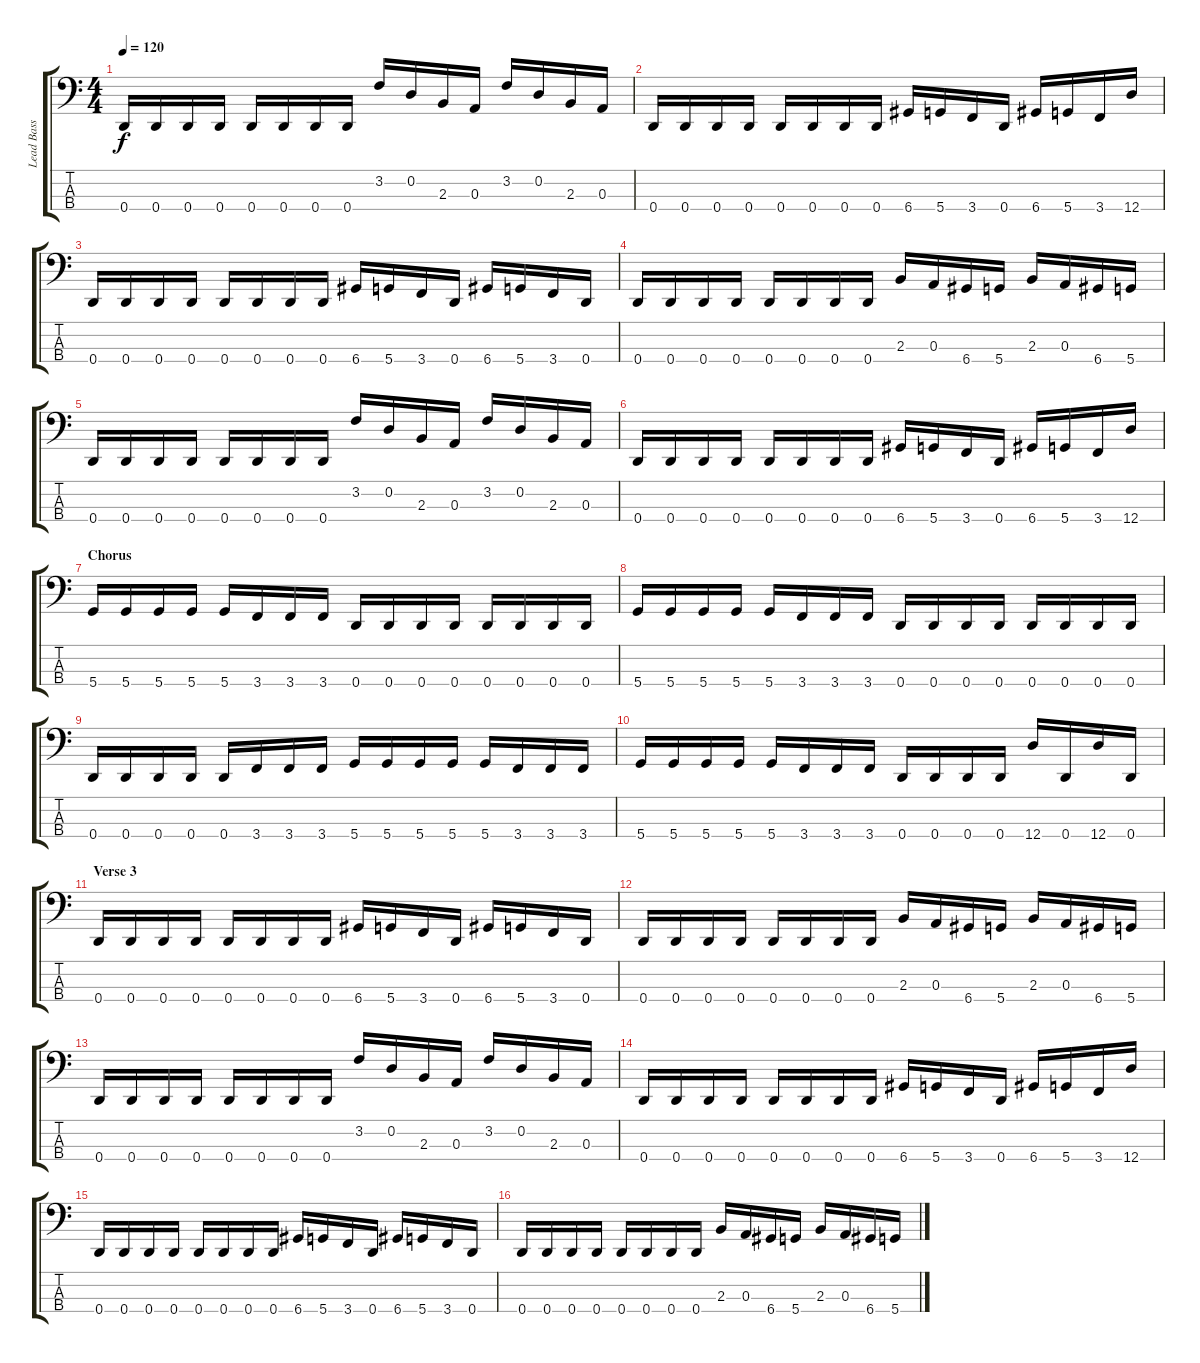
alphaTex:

\track ("Lead Bass" "Lead Bass") {instrument electricbasspick}
\staff {score tabs}
\tuning (G2 D2 A1 D1) {hide}
\ts (4 4)
\tempo 120
\clef f4
\ks c
0.4.16{dy f} 0.4.16 0.4.16 0.4.16 0.4.16 0.4.16 0.4.16 0.4.16 3.2.16 0.2.16 2.3.16 0.3.16 3.2.16 0.2.16 2.3.16 0.3.16 |
0.4.16 0.4.16 0.4.16 0.4.16 0.4.16 0.4.16 0.4.16 0.4.16 6.4.16 5.4.16 3.4.16 0.4.16 6.4.16 5.4.16 3.4.16 12.4.16 |
0.4.16 0.4.16 0.4.16 0.4.16 0.4.16 0.4.16 0.4.16 0.4.16 6.4.16 5.4.16 3.4.16 0.4.16 6.4.16 5.4.16 3.4.16 0.4.16 |
0.4.16 0.4.16 0.4.16 0.4.16 0.4.16 0.4.16 0.4.16 0.4.16 2.3.16 0.3.16 6.4.16 5.4.16 2.3.16 0.3.16 6.4.16 5.4.16 |
0.4.16 0.4.16 0.4.16 0.4.16 0.4.16 0.4.16 0.4.16 0.4.16 3.2.16 0.2.16 2.3.16 0.3.16 3.2.16 0.2.16 2.3.16 0.3.16 |
0.4.16 0.4.16 0.4.16 0.4.16 0.4.16 0.4.16 0.4.16 0.4.16 6.4.16 5.4.16 3.4.16 0.4.16 6.4.16 5.4.16 3.4.16 12.4.16 |
\section ("" "Chorus")
5.4.16 5.4.16 5.4.16 5.4.16 5.4.16 3.4.16 3.4.16 3.4.16 0.4.16 0.4.16 0.4.16 0.4.16 0.4.16 0.4.16 0.4.16 0.4.16 |
5.4.16 5.4.16 5.4.16 5.4.16 5.4.16 3.4.16 3.4.16 3.4.16 0.4.16 0.4.16 0.4.16 0.4.16 0.4.16 0.4.16 0.4.16 0.4.16 |
0.4.16 0.4.16 0.4.16 0.4.16 0.4.16 3.4.16 3.4.16 3.4.16 5.4.16 5.4.16 5.4.16 5.4.16 5.4.16 3.4.16 3.4.16 3.4.16 |
5.4.16 5.4.16 5.4.16 5.4.16 5.4.16 3.4.16 3.4.16 3.4.16 0.4.16 0.4.16 0.4.16 0.4.16 12.4.16 0.4.16 12.4.16 0.4.16 |
\section ("" "Verse 3")
0.4.16 0.4.16 0.4.16 0.4.16 0.4.16 0.4.16 0.4.16 0.4.16 6.4.16 5.4.16 3.4.16 0.4.16 6.4.16 5.4.16 3.4.16 0.4.16 |
0.4.16 0.4.16 0.4.16 0.4.16 0.4.16 0.4.16 0.4.16 0.4.16 2.3.16 0.3.16 6.4.16 5.4.16 2.3.16 0.3.16 6.4.16 5.4.16 |
0.4.16 0.4.16 0.4.16 0.4.16 0.4.16 0.4.16 0.4.16 0.4.16 3.2.16 0.2.16 2.3.16 0.3.16 3.2.16 0.2.16 2.3.16 0.3.16 |
0.4.16 0.4.16 0.4.16 0.4.16 0.4.16 0.4.16 0.4.16 0.4.16 6.4.16 5.4.16 3.4.16 0.4.16 6.4.16 5.4.16 3.4.16 12.4.16 |
0.4.16 0.4.16 0.4.16 0.4.16 0.4.16 0.4.16 0.4.16 0.4.16 6.4.16 5.4.16 3.4.16 0.4.16 6.4.16 5.4.16 3.4.16 0.4.16 |
0.4.16 0.4.16 0.4.16 0.4.16 0.4.16 0.4.16 0.4.16 0.4.16 2.3.16 0.3.16 6.4.16 5.4.16 2.3.16 0.3.16 6.4.16 5.4.16
